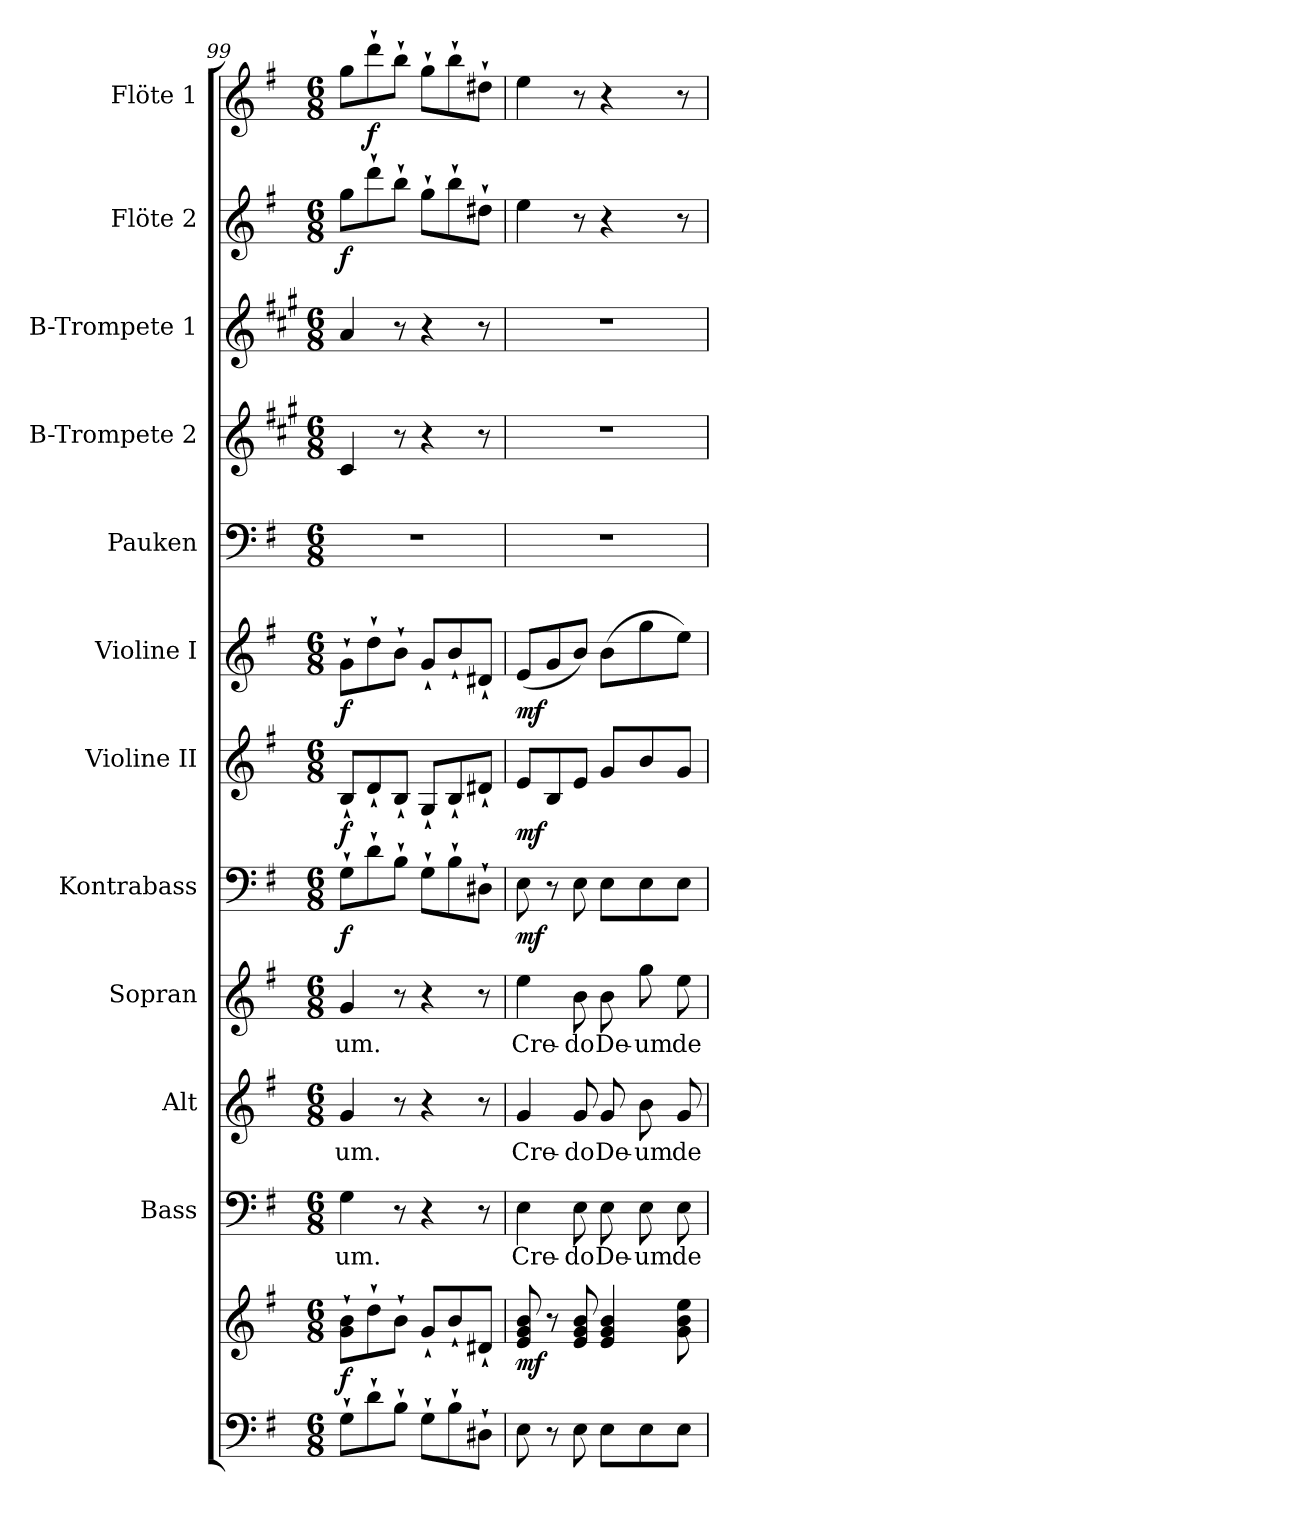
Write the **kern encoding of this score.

**kern	**kern	**dynam	**kern	**text	**kern	**text	**kern	**text	**kern	**dynam	**kern	**dynam	**kern	**dynam	**kern	**kern	**kern	**kern	**dynam	**kern	**dynam
*part12	*part12	*part12	*part11	*part11	*part10	*part10	*part9	*part9	*part8	*part8	*part7	*part7	*part6	*part6	*part5	*part4	*part3	*part2	*part2	*part1	*part1
*staff13	*staff12	*staff12/13	*staff11	*staff11	*staff10	*staff10	*staff9	*staff9	*staff8	*staff8	*staff7	*staff7	*staff6	*staff6	*staff5	*staff4	*staff3	*staff2	*staff2	*staff1	*staff1
*	*	*	*I"Bass	*	*I"Alt	*	*I"Sopran	*	*I"Kontrabass	*	*I"Violine II	*	*I"Violine I	*	*I"Pauken	*I"B-Trompete 2	*I"B-Trompete 1	*I"Flöte 2	*	*I"Flöte 1	*
*	*	*	*I'B.	*	*I'A.	*	*I'S.	*	*I'Kb.	*	*I'Vl. II	*	*I'Vl. I	*	*I'Pk.	*I'B Trp. 2	*I'B Trp. 1	*I'Fl. 2	*	*I'Fl. 1	*
*clefF4	*clefG2	*	*clefF4	*	*clefG2	*	*clefG2	*	*clefF4	*	*clefG2	*	*clefG2	*	*clefF4	*clefG2	*clefG2	*clefG2	*	*clefG2	*
*	*	*	*	*	*	*	*	*	*ITrd7c12	*	*	*	*	*	*	*ITrd1c2	*ITrd1c2	*	*	*	*
*k[f#]	*k[f#]	*	*k[f#]	*	*k[f#]	*	*k[f#]	*	*k[f#]	*	*k[f#]	*	*k[f#]	*	*k[f#]	*k[f#]	*k[f#]	*k[f#]	*	*k[f#]	*
*G:	*G:	*	*G:	*	*G:	*	*G:	*	*G:	*	*G:	*	*G:	*	*G:	*G:	*G:	*G:	*	*G:	*
*M6/8	*M6/8	*	*M6/8	*	*M6/8	*	*M6/8	*	*M6/8	*	*M6/8	*	*M6/8	*	*M6/8	*M6/8	*M6/8	*M6/8	*	*M6/8	*
=99	=99	=99	=99	=99	=99	=99	=99	=99	=99	=99	=99	=99	=99	=99	=99	=99	=99	=99	=99	=99	=99
!	!	!LO:DY:b	!	!LO:LY:b	!	!LO:LY:b	!	!LO:LY:b	!	!LO:DY:b	!	!LO:DY:b	!	!LO:DY:b	!	!	!	!	!LO:DY:b	!	!
8G`>\L	8g\`> 8b\`>L	f	4G\	-um.	4g/	-um.	4g/	-um.	8GG`>\L	f	8B`</L	f	8g`>\L	f	2.r	4B/	4g/	8gg\L	f	8gg\L	.
!	!	!	!	!	!	!	!	!	!	!	!	!	!	!	!	!	!	!	!	!	!LO:DY:b
8d`>\	8dd`>\	.	.	.	.	.	.	.	8D`>\	.	8d`</	.	8dd`>\	.	.	.	.	8ddd`>\	.	8ddd`>\	f
8B`>\J	8b`>\J	.	8r	.	8r	.	8r	.	8BB`>\J	.	8B`</J	.	8b`>\J	.	.	8r	8r	8bb`>\J	.	8bb`>\J	.
8G`>\L	8g`</L	.	4r	.	4r	.	4r	.	8GG`>\L	.	8G`</L	.	8g`</L	.	.	4r	4r	8gg`>\L	.	8gg`>\L	.
8B`>\	8b`</	.	.	.	.	.	.	.	8BB`>\	.	8B`</	.	8b`</	.	.	.	.	8bb`>\	.	8bb`>\	.
8D#X`>\J	8d#X`</J	.	8r	.	8r	.	8r	.	8DD#X`>\J	.	8d#X`</J	.	8d#X`</J	.	.	8r	8r	8dd#X`>\J	.	8dd#X`>\J	.
=100	=100	=100	=100	=100	=100	=100	=100	=100	=100	=100	=100	=100	=100	=100	=100	=100	=100	=100	=100	=100	=100
!	!	!LO:DY:b	!	!LO:LY:b	!	!LO:LY:b	!	!LO:LY:b	!	!LO:DY:b	!	!LO:DY:b	!	!LO:DY:b	!	!	!	!	!	!	!
8E\	8e/ 8g/ 8b/	mf	4E\	Cre-	4g/	Cre-	4ee\	Cre-	8EE\	mf	8e/L	mf	(<8e/L	mf	2.r	2.r	2.r	4ee\	.	4ee\	.
8r	8r	.	.	.	.	.	.	.	8r	.	8B/	.	8g/	.	.	.	.	.	.	.	.
!	!	!	!	!LO:LY:b	!	!LO:LY:b	!	!LO:LY:b	!	!	!	!	!	!	!	!	!	!	!	!	!
8E\	8e/ 8g/ 8b/	.	8E\	-do	8g/	-do	8b\	-do	8EE\	.	8e/J	.	8b/J)	.	.	.	.	8r	.	8r	.
!	!	!	!	!LO:LY:b	!	!LO:LY:b	!	!LO:LY:b	!	!	!	!	!	!	!	!	!	!	!	!	!
8E\L	4e/ 4g/ 4b/	.	8E\	De-	8g/	De-	8b\	De-	8EE\L	.	8g/L	.	(>8b\L	.	.	.	.	4r	.	4r	.
!	!	!	!	!LO:LY:b	!	!LO:LY:b	!	!LO:LY:b	!	!	!	!	!	!	!	!	!	!	!	!	!
8E\	.	.	8E\	-um	8b\	-um	8gg\	-um	8EE\	.	8b/	.	8gg\	.	.	.	.	.	.	.	.
!	!	!	!	!LO:LY:b	!	!LO:LY:b	!	!LO:LY:b	!	!	!	!	!	!	!	!	!	!	!	!	!
8E\J	8g\ 8b\ 8ee\	.	8E\	de	8g/	de	8ee\	de	8EE\J	.	8g/J	.	8ee\J)	.	.	.	.	8r	.	8r	.
=	=	=	=	=	=	=	=	=	=	=	=	=	=	=	=	=	=	=	=	=	=
*-	*-	*-	*-	*-	*-	*-	*-	*-	*-	*-	*-	*-	*-	*-	*-	*-	*-	*-	*-	*-	*-
